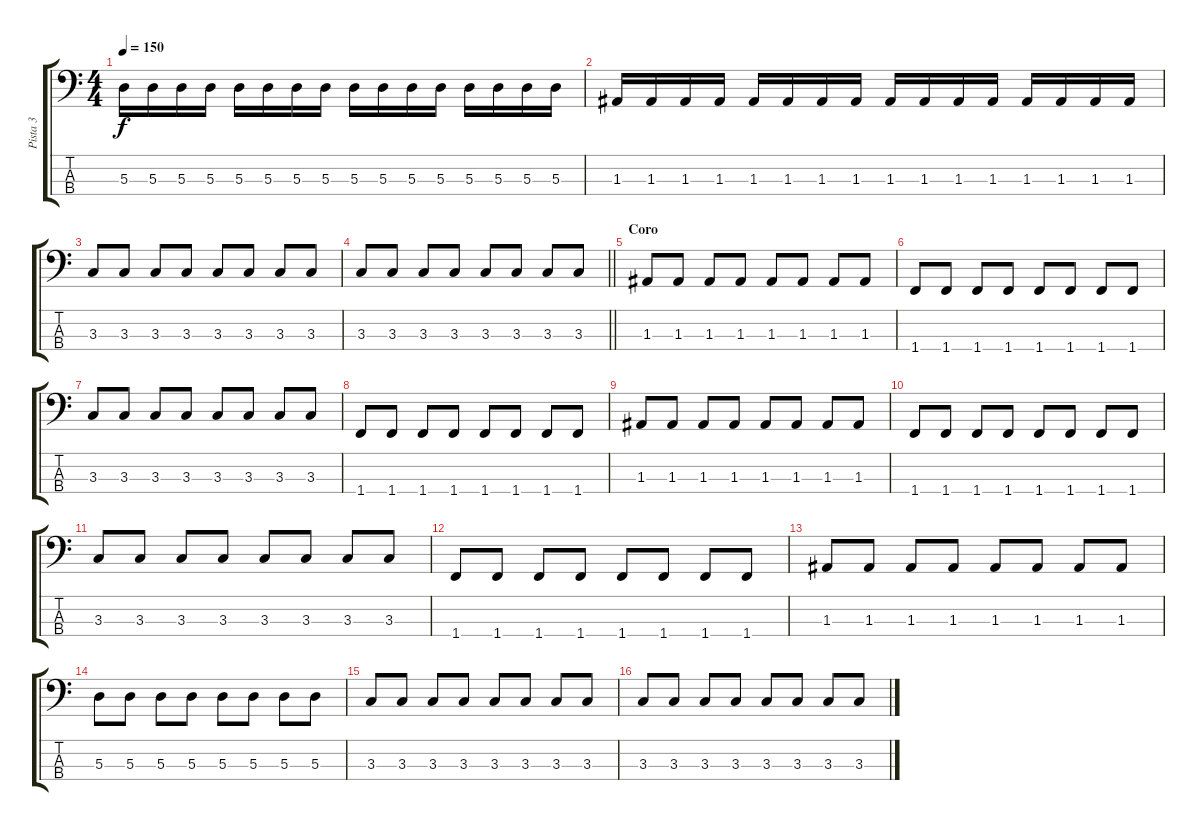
\track ("Pista 3" "Pista 3") {instrument electricbasspick}
\staff {score tabs}
\tuning (G2 D2 A1 E1) {hide}
\ts (4 4)
\tempo 150
\clef f4
\ks c
5.3.16{dy f} 5.3.16 5.3.16 5.3.16 5.3.16 5.3.16 5.3.16 5.3.16 5.3.16 5.3.16 5.3.16 5.3.16 5.3.16 5.3.16 5.3.16 5.3.16 |
1.3.16 1.3.16 1.3.16 1.3.16 1.3.16 1.3.16 1.3.16 1.3.16 1.3.16 1.3.16 1.3.16 1.3.16 1.3.16 1.3.16 1.3.16 1.3.16 |
3.3.8 3.3.8 3.3.8 3.3.8 3.3.8 3.3.8 3.3.8 3.3.8 |
\barLineRight lightlight
3.3.8 3.3.8 3.3.8 3.3.8 3.3.8 3.3.8 3.3.8 3.3.8 |
\section ("" "Coro")
1.3.8 1.3.8 1.3.8 1.3.8 1.3.8 1.3.8 1.3.8 1.3.8 |
1.4.8 1.4.8 1.4.8 1.4.8 1.4.8 1.4.8 1.4.8 1.4.8 |
3.3.8 3.3.8 3.3.8 3.3.8 3.3.8 3.3.8 3.3.8 3.3.8 |
1.4.8 1.4.8 1.4.8 1.4.8 1.4.8 1.4.8 1.4.8 1.4.8 |
1.3.8 1.3.8 1.3.8 1.3.8 1.3.8 1.3.8 1.3.8 1.3.8 |
1.4.8 1.4.8 1.4.8 1.4.8 1.4.8 1.4.8 1.4.8 1.4.8 |
3.3.8 3.3.8 3.3.8 3.3.8 3.3.8 3.3.8 3.3.8 3.3.8 |
1.4.8 1.4.8 1.4.8 1.4.8 1.4.8 1.4.8 1.4.8 1.4.8 |
1.3.8 1.3.8 1.3.8 1.3.8 1.3.8 1.3.8 1.3.8 1.3.8 |
5.3.8 5.3.8 5.3.8 5.3.8 5.3.8 5.3.8 5.3.8 5.3.8 |
3.3.8 3.3.8 3.3.8 3.3.8 3.3.8 3.3.8 3.3.8 3.3.8 |
3.3.8 3.3.8 3.3.8 3.3.8 3.3.8 3.3.8 3.3.8 3.3.8
